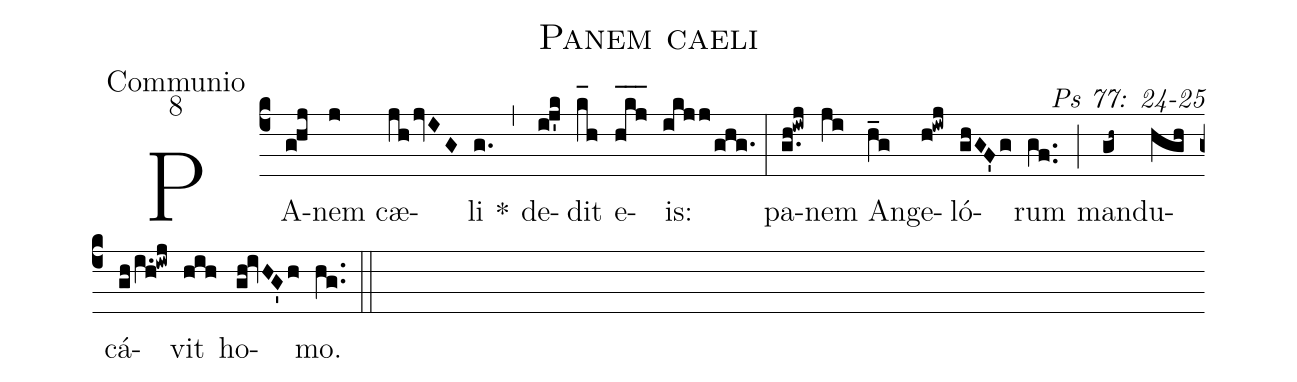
name: Panem caeli;
office-part: Communio;
mode: 8;
commentary: Ps 77: 24-25;
%%
(c4) PA(ghj)nem(j) cæ(jhjvIG)li(g.) *(,) de(ij'k)dit(k_[hl:1]h) e(h_[hl:1]k_[hl:1]j_[hl:1])is:(ikjj/ghg.) (:)
pa(g.h!iwj)nem(ji) An(h_g)ge(h!iwj)ló(ghGF'g)rum(gf..) (;) man(gh~)du(hgh)cá(gh/i.h!iwj)vit(hih) ho(gh!ivHG'h)mo.(hg..) (::)
